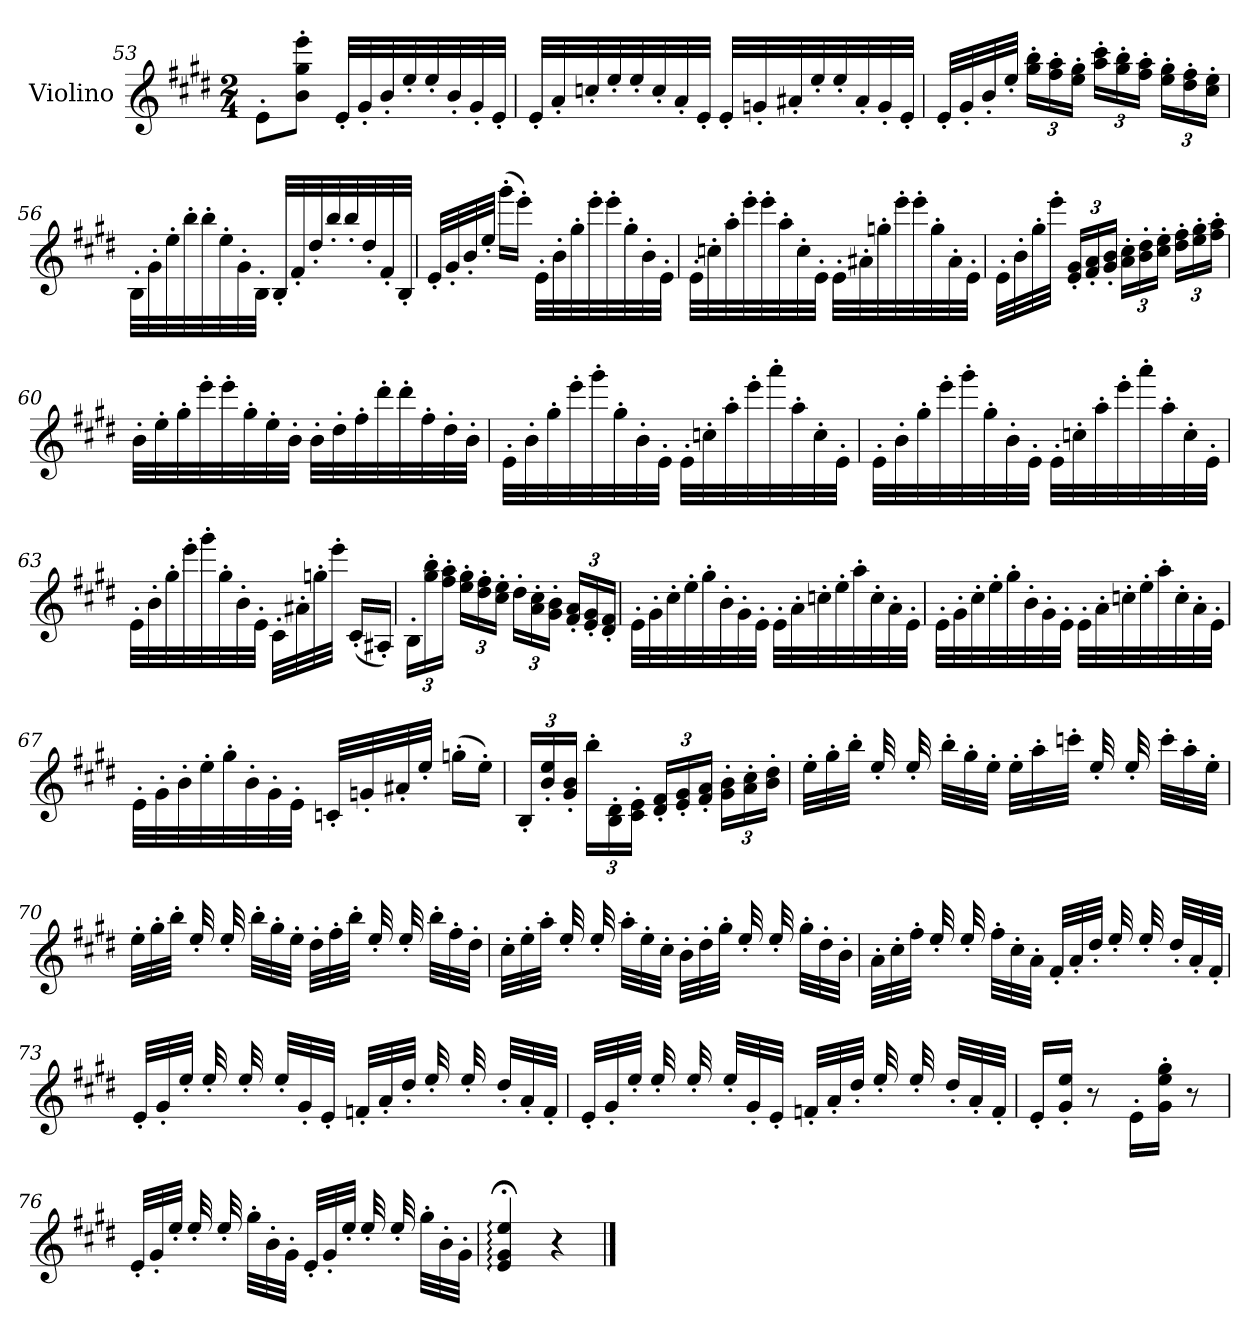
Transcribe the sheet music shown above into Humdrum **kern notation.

**kern
*part1
*staff1
*I"Violino
*I'Vln.
*clefG2
*k[f#c#g#d#]
*M2/4
=53
8e'\L
8b\' 8gg#\' 8eee\'J
32e'/LLL
32g#'/
32b'/
32ee'/
32ee'/
32b'/
32g#'/
32e'/JJJ
!!LO:LB:g=z
=54
32e'/LLL
32a'/
32ccn'/
32ee'/
32ee'/
32cc'/
32a'/
32e'/JJJ
32e'/LLL
32gn'/
32a#X'/
32ee'/
32ee'/
32a#'/
32g'/
32e'/JJJ
=55
32e'/LLL
32g#'/
32b'/
32ee'/JJJ
*Xbrackettup
24gg#\' 24bb\'LL
24ff#\' 24aa\'
24ee\' 24gg#\'JJ
24aa\' 24ccc#\'LL
24gg#\' 24bb\'
24ff#\' 24aa\'JJ
24ee\' 24gg#\'LL
24dd#\' 24ff#\'
24cc#\' 24ee\'JJ
!!LO:LB:g=z
=56
32B'\LLL
32g#'\
32ee'\
32bb'\
32bb'\
32ee'\
32g#'\
32B'\JJJ
32B'/LLL
32f#'/
32dd#'/
32bb'/
32bb'/
32dd#'/
32f#'/
32B'/JJJ
=57
32e'/LLL
32g#'/
32b'/
32ee'/JJJ
(16ggg#'\LL
16eee'\JJ)
32e'\LLL
32b'\
32gg#'\
32eee'\
32eee'\
32gg#'\
32b'\
32e'\JJJ
!!LO:LB:g=z
=58
32e'\LLL
32ccn'\
32aa'\
32eee'\
32eee'\
32aa'\
32cc'\
32e'\JJJ
32e'\LLL
32a#X'\
32ggn'\
32eee'\
32eee'\
32gg'\
32a#'\
32e'\JJJ
=59
32e'\LLL
32b'\
32gg#'\
32eee'\JJJ
24e/' 24g#/'LL
24f#/' 24a/'
24g#/' 24b/'JJ
24a\' 24cc#\'LL
24b\' 24dd#\'
24cc#\' 24ee\'JJ
24dd#\' 24ff#\'LL
24ee\' 24gg#\'
24ff#\' 24aa\'JJ
!!LO:LB:g=z
=60
32b'\LLL
32ee'\
32gg#'\
32eee'\
32eee'\
32gg#'\
32ee'\
32b'\JJJ
32b'\LLL
32dd#'\
32ff#'\
32ddd#'\
32ddd#'\
32ff#'\
32dd#'\
32b'\JJJ
=61
32e'\LLL
32b'\
32gg#'\
32eee'\
32ggg#'\
32gg#'\
32b'\
32e'\JJJ
32e'\LLL
32ccn'\
32aa'\
32eee'\
32aaa'\
32aa'\
32cc'\
32e'\JJJ
!!LO:LB:g=z
=62
32e'\LLL
32b'\
32gg#'\
32eee'\
32ggg#'\
32gg#'\
32b'\
32e'\JJJ
32e'\LLL
32ccn'\
32aa'\
32eee'\
32aaa'\
32aa'\
32cc'\
32e'\JJJ
=63
32e'\LLL
32b'\
32gg#'\
32eee'\
32ggg#'\
32gg#'\
32b'\
32e'\JJJ
32c#'\LLL
32a#X'\
32ggn'\
32eee'\JJJ
(16c#'/LL
16A#X'/JJ)
!!LO:LB:g=z
=64
24B'\LL
24gg#\' 24bb\'
24ff#\' 24aa\'JJ
24ee\' 24gg#\'LL
24dd#\' 24ff#\'
24cc#\' 24ee\'JJ
24dd#'\LL
24a\' 24cc#\'
24g#\' 24b\'JJ
24f#/' 24a/'LL
24e/' 24g#/'
24d#/' 24f#/'JJ
=65
32e'\LLL
32g#'\
32cc#'\
32ee'\
32gg#'\
32b'\
32g#'\
32e'\JJJ
32e'\LLL
32a'\
32ccn'\
32ee'\
32aa'\
32cc'\
32a'\
32e'\JJJ
=66
32e'\LLL
32g#'\
32cc#'\
32ee'\
32gg#'\
32b'\
32g#'\
32e'\JJJ
32e'\LLL
32a'\
32ccn'\
32ee'\
32aa'\
32cc'\
32a'\
32e'\JJJ
!!LO:LB:g=z
=67
32e'\LLL
32g#'\
32b'\
32ee'\
32gg#'\
32b'\
32g#'\
32e'\JJJ
32cn'/LLL
32gn'/
32a#X'/
32ee'/JJJ
(16ggn'\LL
16ee'\JJ)
=68
24B'/LL
24b/' 24ee/'
24g#/' 24b/'JJ
24bb'\LL
24B\' 24d#\'
24c#\' 24e\'JJ
24d#/' 24f#/'LL
24e/' 24g#/'
24f#/' 24a/'JJ
24g#\' 24b\'LL
24a\' 24cc#\'
24b\' 24dd#\'JJ
!!LO:LB:g=z
=69
32ee'\LLL
32gg#'\
32bb'\JJJ
32ee'/
32ee'/
32bb'\LLL
32gg#'\
32ee'\JJJ
32ee'\LLL
32aa'\
32cccn'\JJJ
32ee'/
32ee'/
32ccc'\LLL
32aa'\
32ee'\JJJ
=70
32ee'\LLL
32gg#'\
32bb'\JJJ
32ee'/
32ee'/
32bb'\LLL
32gg#'\
32ee'\JJJ
32dd#'\LLL
32ff#'\
32bb'\JJJ
32ee'/
32ee'/
32bb'\LLL
32ff#'\
32dd#'\JJJ
!!LO:LB:g=z
=71
32cc#'\LLL
32ee'\
32aa'\JJJ
32ee'/
32ee'/
32aa'\LLL
32ee'\
32cc#'\JJJ
32b'\LLL
32dd#'\
32gg#'\JJJ
32ee'/
32ee'/
32gg#'\LLL
32dd#'\
32b'\JJJ
=72
32a'\LLL
32cc#'\
32ff#'\JJJ
32ee'/
32ee'/
32ff#'\LLL
32cc#'\
32a'\JJJ
32f#'/LLL
32a'/
32dd#'/JJJ
32ee'/
32ee'/
32dd#'/LLL
32a'/
32f#'/JJJ
!!LO:PB:g=z
=73
32e'/LLL
32g#'/
32ee'/JJJ
32ee'/
32ee'/
32ee'/LLL
32g#'/
32e'/JJJ
32fn'/LLL
32a'/
32dd#'/JJJ
32ee'/
32ee'/
32dd#'/LLL
32a'/
32f'/JJJ
=74
32e'/LLL
32g#'/
32ee'/JJJ
32ee'/
32ee'/
32ee'/LLL
32g#'/
32e'/JJJ
32fn'/LLL
32a'/
32dd#'/JJJ
32ee'/
32ee'/
32dd#'/LLL
32a'/
32f'/JJJ
=75
16e'/LL
16g#/' 16ee/'JJ
8r
16e'\LL
16g#\' 16ee\' 16gg#\'JJ
8r
!!LO:LB:g=z
=76
32e'/LLL
32g#'/
32ee'/JJJ
32ee'/
32ee'/
32gg#'\LLL
32b'\
32g#'\JJJ
32e'/LLL
32g#'/
32ee'/JJJ
32ee'/
32ee'/
32gg#'\LLL
32b'\
32g#'\JJJ
=77
4e/;<: 4g#/;<: 4ee/;<:
4r
==
*-
